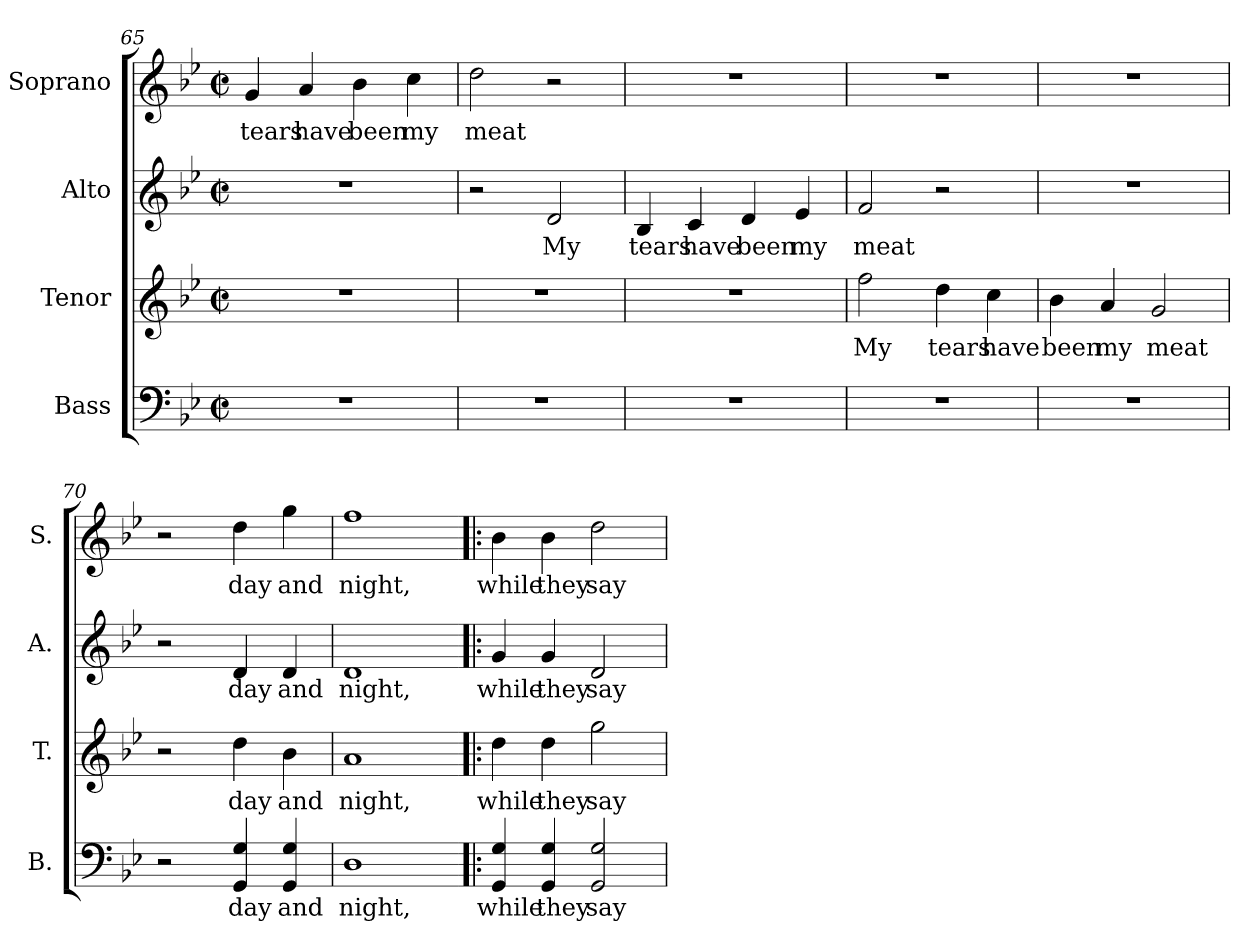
**kern	**text	**kern	**text	**kern	**text	**kern	**text
*part4	*part4	*part3	*part3	*part2	*part2	*part1	*part1
*staff4	*staff4	*staff3	*staff3	*staff2	*staff2	*staff1	*staff1
*I"Bass	*	*I"Tenor	*	*I"Alto	*	*I"Soprano	*
*I'B.	*	*I'T.	*	*I'A.	*	*I'S.	*
*clefF4	*	*clefG2	*	*clefG2	*	*clefG2	*
*k[b-e-]	*	*k[b-e-]	*	*k[b-e-]	*	*k[b-e-]	*
*g:	*	*g:	*	*g:	*	*g:	*
*M2/2	*	*M2/2	*	*M2/2	*	*M2/2	*
*met(c|)	*	*met(c|)	*	*met(c|)	*	*met(c|)	*
=65	=65	=65	=65	=65	=65	=65	=65
!	!	!	!	!	!	!	!LO:LY:b:color=#000000
1r	.	1r	.	1r	.	4gi/	tears
!	!	!	!	!	!	!	!LO:LY:b:color=#000000
.	.	.	.	.	.	4ai/	have
!	!	!	!	!	!	!	!LO:LY:b:color=#000000
.	.	.	.	.	.	4b-i\	been
!	!	!	!	!	!	!	!LO:LY:b:color=#000000
.	.	.	.	.	.	4cci\	my
=66	=66	=66	=66	=66	=66	=66	=66
!	!	!	!	!	!	!	!LO:LY:b:color=#000000
1r	.	1r	.	2r	.	2ddi\	meat
!	!	!	!	!	!LO:LY:b:color=#000000	!	!
.	.	.	.	2di/	My	2r	.
=67	=67	=67	=67	=67	=67	=67	=67
!	!	!	!	!	!LO:LY:b:color=#000000	!	!
1r	.	1r	.	4B-i/	tears	1r	.
!	!	!	!	!	!LO:LY:b:color=#000000	!	!
.	.	.	.	4ci/	have	.	.
!	!	!	!	!	!LO:LY:b:color=#000000	!	!
.	.	.	.	4di/	been	.	.
!	!	!	!	!	!LO:LY:b:color=#000000	!	!
.	.	.	.	4e-i/	my	.	.
=68	=68	=68	=68	=68	=68	=68	=68
!	!	!	!LO:LY:b:color=#000000	!	!	!	!
!	!	!	!	!	!LO:LY:b:color=#000000	!	!
1r	.	2ffi\	My	2fi/	meat	1r	.
!	!	!	!LO:LY:b:color=#000000	!	!	!	!
.	.	4ddi\	tears	2r	.	.	.
!	!	!	!LO:LY:b:color=#000000	!	!	!	!
.	.	4cci\	have	.	.	.	.
!!LO:LB:g=z
=69	=69	=69	=69	=69	=69	=69	=69
!	!	!	!LO:LY:b:color=#000000	!	!	!	!
1r	.	4b-i\	been	1r	.	1r	.
!	!	!	!LO:LY:b:color=#000000	!	!	!	!
.	.	4ai/	my	.	.	.	.
!	!	!	!LO:LY:b:color=#000000	!	!	!	!
.	.	2gi/	meat	.	.	.	.
=70	=70	=70	=70	=70	=70	=70	=70
2r	.	2r	.	2r	.	2r	.
!	!LO:LY:b:color=#000000	!	!	!	!	!	!
!	!	!	!LO:LY:b:color=#000000	!	!	!	!
!	!	!	!	!	!LO:LY:b:color=#000000	!	!
!	!	!	!	!	!	!	!LO:LY:b:color=#000000
4GGi/ 4Gi	day	4ddi\	day	4di/	day	4ddi\	day
!	!LO:LY:b:color=#000000	!	!	!	!	!	!
!	!	!	!LO:LY:b:color=#000000	!	!	!	!
!	!	!	!	!	!LO:LY:b:color=#000000	!	!
!	!	!	!	!	!	!	!LO:LY:b:color=#000000
4GGi/ 4Gi	and	4b-i\	and	4di/	and	4ggi\	and
=71	=71	=71	=71	=71	=71	=71	=71
!	!LO:LY:b:color=#000000	!	!	!	!	!	!
!	!	!	!LO:LY:b:color=#000000	!	!	!	!
!	!	!	!	!	!LO:LY:b:color=#000000	!	!
!	!	!	!	!	!	!	!LO:LY:b:color=#000000
1Di	night,	1ai	night,	1di	night,	1ffi	night,
=72!|:	=72!|:	=72!|:	=72!|:	=72!|:	=72!|:	=72!|:	=72!|:
!	!LO:LY:b:color=#000000	!	!	!	!	!	!
!	!	!	!LO:LY:b:color=#000000	!	!	!	!
!	!	!	!	!	!LO:LY:b:color=#000000	!	!
!	!	!	!	!	!	!	!LO:LY:b:color=#000000
4GGi/ 4Gi	while	4ddi\	while	4gi/	while	4b-i\	while
!	!LO:LY:b:color=#000000	!	!	!	!	!	!
!	!	!	!LO:LY:b:color=#000000	!	!	!	!
!	!	!	!	!	!LO:LY:b:color=#000000	!	!
!	!	!	!	!	!	!	!LO:LY:b:color=#000000
4GGi/ 4Gi	they	4ddi\	they	4gi/	they	4b-i\	they
!	!LO:LY:b:color=#000000	!	!	!	!	!	!
!	!	!	!LO:LY:b:color=#000000	!	!	!	!
!	!	!	!	!	!LO:LY:b:color=#000000	!	!
!	!	!	!	!	!	!	!LO:LY:b:color=#000000
2GGi/ 2Gi	say	2ggi\	say	2di/	say	2ddi\	say
=	=	=	=	=	=	=	=
*-	*-	*-	*-	*-	*-	*-	*-
